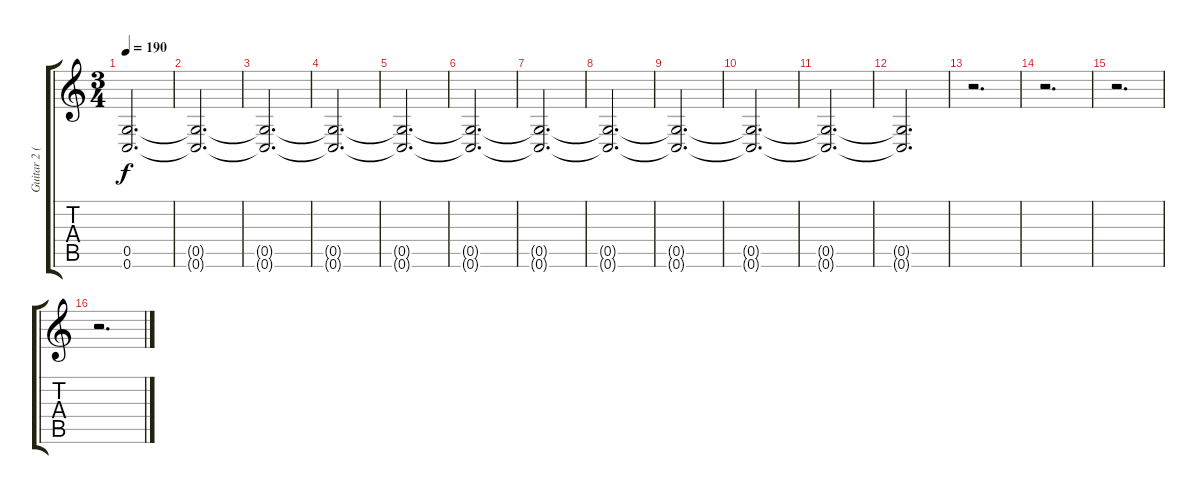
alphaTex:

\track ("Guitar 2 (Jari)" "Guitar 2 (") {instrument distortionguitar}
\staff {score tabs}
\tuning (D4 A3 F3 C3 G2 C2) {hide}
\ts (3 4)
\tempo 190
\clef g2
\ks c
(0.5{t} 0.6{t}).2{d dy f} |
(0.5{t} 0.6{t}).2{d} |
(0.5{t} 0.6{t}).2{d} |
(0.5{t} 0.6{t}).2{d} |
(0.5{t} 0.6{t}).2{d} |
(0.5{t} 0.6{t}).2{d} |
(0.5{t} 0.6{t}).2{d} |
(0.5{t} 0.6{t}).2{d} |
(0.5{t} 0.6{t}).2{d} |
(0.5{t} 0.6{t}).2{d} |
(0.5{t} 0.6{t}).2{d} |
(0.5{t} 0.6{t}).2{d} |
r.2{d} |
r.2{d} |
r.2{d} |
r.2{d}
